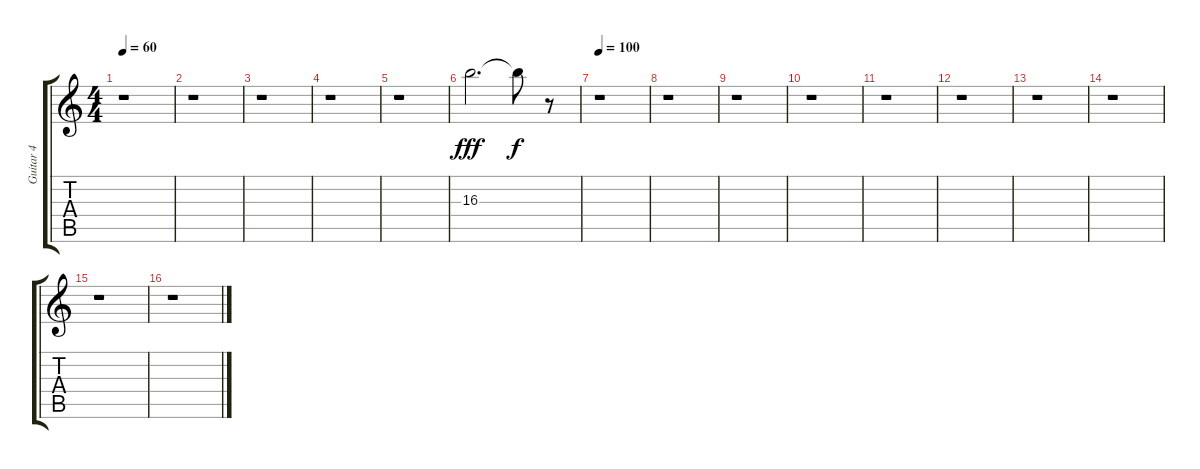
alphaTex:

\track ("Guitar 4" "Guitar 4") {instrument distortionguitar}
\staff {score tabs}
\tuning (E4 B3 G3 D3 A2 E2) {hide}
\ts (4 4)
\tempo 60
\clef g2
\ks c
r.1{dy fff} |
r.1 |
r.1 |
r.1 |
r.1 |
16.3.2{d} 16.3{t}.8{dy f} r.8 |
\tempo 100
r.1 |
r.1 |
r.1 |
r.1 |
r.1 |
r.1 |
r.1 |
r.1 |
r.1 |
r.1
